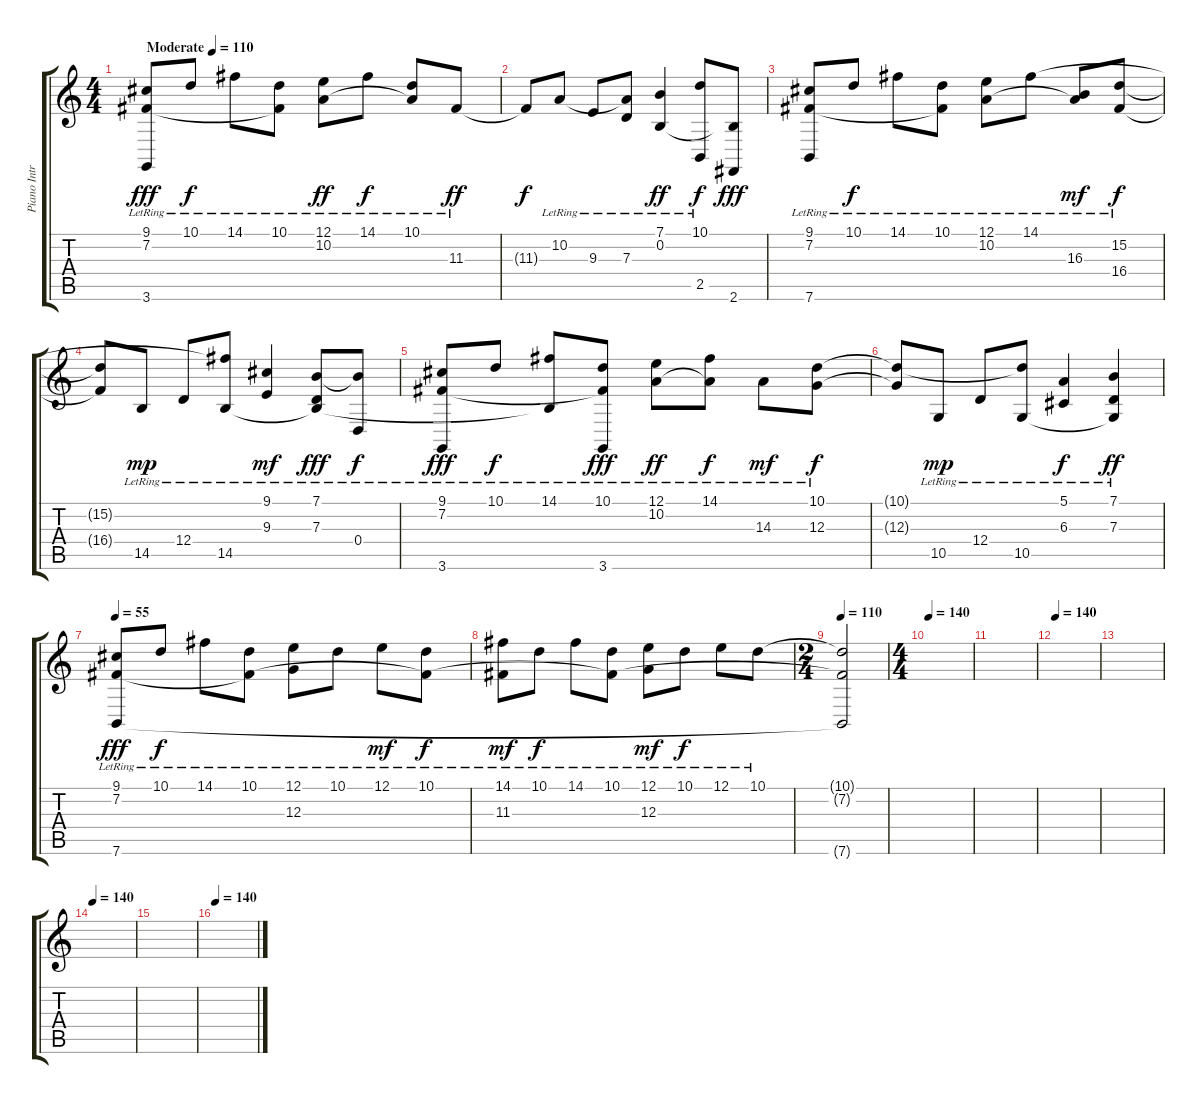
\track ("Piano Intro" "Piano Intr") {instrument acousticgrandpiano}
\staff {score tabs}
\tuning (E4 B3 G3 D3 A2 E2) {hide}
\ts (4 4)
\tempo (110 "Moderate")
\clef g2
\ks c
(9.1{lr} 7.2{lr} 3.6{lr}).8{dy fff instrument acousticgrandpiano} 10.1{lr}.8{dy f} 14.1{lr}.8 (10.1{lr} 7.2{t}).8 (12.1{lr} 10.2{lr}).8{dy ff} 14.1{lr}.8{dy f} (10.1{lr} 10.2{t}).8 11.3{lr}.8{dy ff} |
11.3{t}.8{dy f} 10.2{lr}.8 9.3{lr}.8 (10.2{t} 7.3{lr}).8 (7.1{lr} 0.2{lr}).4{dy ff} (10.1{lr} 2.5).8{dy f} (0.2{t} 2.6).8{dy fff} |
(9.1{lr} 7.2{lr} 7.6{lr}).8 10.1{lr}.8{dy f} 14.1{lr}.8 (10.1{lr} 7.2{t}).8 (12.1{lr} 10.2{lr}).8 14.1{lr}.8 (10.2{t} 16.3{lr}).8{dy mf} (15.2{lr} 16.4{lr}).8{dy f} |
(15.2{t} 16.4{t}).8 14.5{lr}.8{dy mp} 12.4{lr}.8 (14.1{t} 14.5{lr}).8 (9.1{lr} 9.3{lr}).4{dy mf} (7.1{lr} 7.3{lr} 14.5{t}).8{dy fff} (7.1{t} 0.4{lr}).8{dy f} |
(9.1{lr} 7.2{lr} 3.6{lr}).8{dy fff} 10.1{lr}.8{dy f} (14.1{lr} 14.5{t}).8 (10.1{lr} 7.2{t} 3.6{lr}).8{dy fff} (12.1{lr} 10.2{lr}).8{dy ff} (14.1{lr} 10.2{t}).8{dy f} 14.3{lr}.8{dy mf} (10.1{lr} 12.3{lr}).8{dy f} |
(10.1{t} 12.3{t}).8 10.5{lr}.8{dy mp} 12.4{lr}.8 (10.1{t} 10.5{lr}).8 (5.1{lr} 6.3{lr}).4{dy f} (7.1{lr} 7.3{lr} 10.5{t}).4{dy ff} |
\tempo 55
(9.1{lr} 7.2{lr} 7.6{lr}).8{dy fff volume 11} 10.1{lr}.8{dy f} 14.1{lr}.8 (10.1{lr} 7.2{t}).8 (12.1{lr} 12.3{lr}).8 10.1{lr}.8 12.1{lr}.8{dy mf} (10.1{lr} 7.2{t}).8{dy f} |
(14.1{lr} 11.3{lr}).8{dy mf} 10.1{lr}.8{dy f} 14.1{lr}.8 (10.1{lr} 7.2{t}).8 (12.1{lr} 12.3{lr}).8{dy mf} 10.1{lr}.8{dy f} 12.1{lr}.8 10.1{lr}.8 |
\ts (2 4)
\tempo 110
(10.1{t} 7.2{t} 7.6{t}).2 |
\ts (4 4)
\tempo 140
|
|
\tempo 140
|
|
\tempo 140
|
|
\tempo 140
